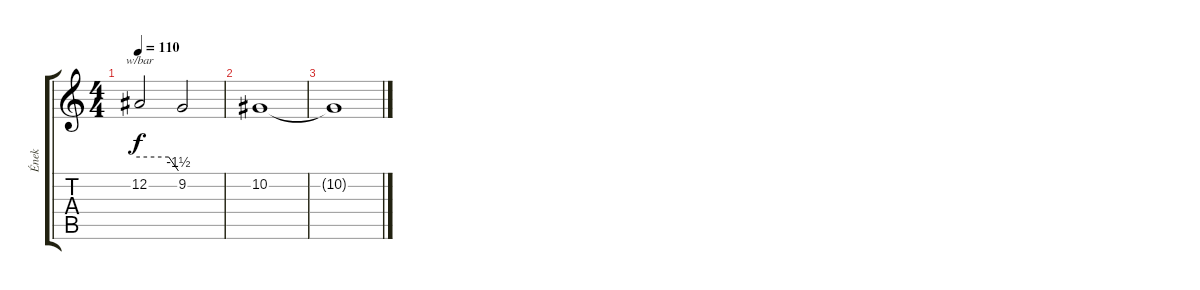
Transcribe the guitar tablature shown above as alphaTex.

\track ("Ének" "Ének") {instrument lead6voice}
\staff {score tabs}
\tuning (Eb4 Bb3 Gb3 Db3 Ab2 Eb2) {hide}
\ts (4 4)
\tempo 110
\clef g2
\ks c
12.2.2{tbe (custom default 0 0 45 0 60 -6) dy f} 9.2.2 |
10.2.1 |
10.2{t}.1
